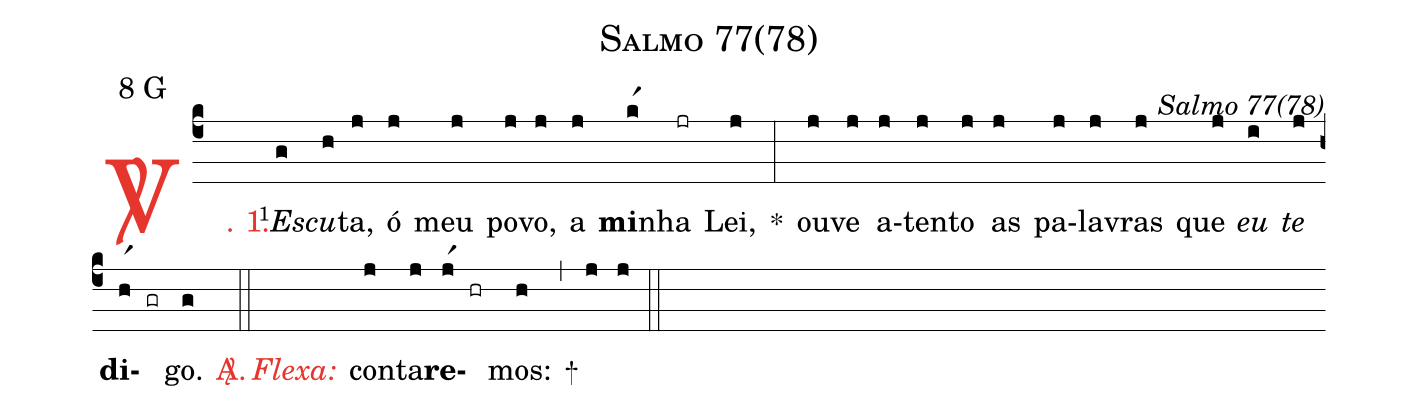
name: Salmo 77(78);
mode: 8;
mode-differentia: G;
commentary: Salmo 77(78);
%%
(c4)

<c><sp>V/</sp>. 1.</c>() <v>\VSup{1}</v><i>Es</i>(g)<i>cu</i>(h)ta,(j) ó(j) meu(j) po(j)vo,(j) a(j) <b>mi</b>(kr1)nha(jr) Lei,(j) *(:) ou(j)ve(j) a(j)ten(j)to(j) as(j) pa(j)la(j)vras(j) que(j) <i>eu</i>(i) <i>te</i>(j) <b>di</b>(hr1)(gr)go.(g)

<c><sp>A/</sp>.</c>(::)

<nlba><c><i>Flexa:</i></c>() con(j)ta(j)<b>re</b></nlba>(jr1)(hr)mos:(h) +(,) (j) (j)

(::)
